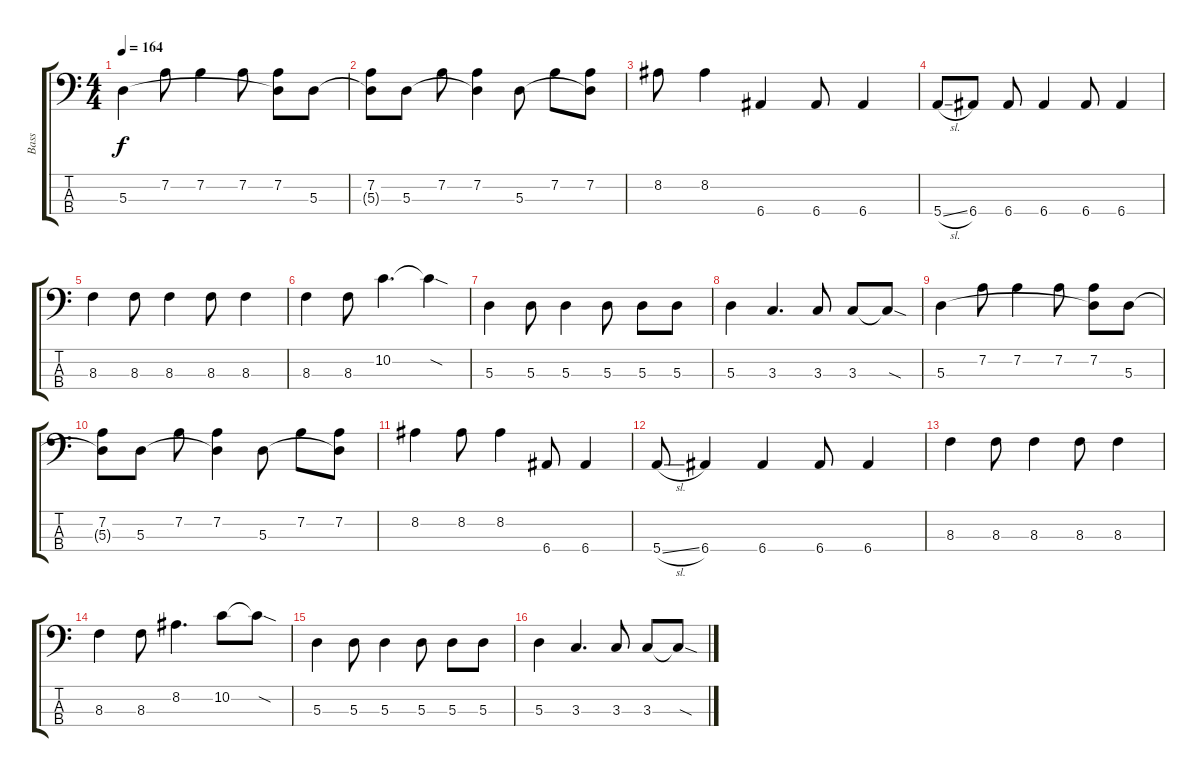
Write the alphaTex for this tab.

\track ("Bass" "Bass") {instrument electricbassfinger}
\staff {score tabs}
\tuning (G2 D2 A1 E1) {hide}
\ts (4 4)
\section ("" "")
\tempo 164
\clef f4
\ks c
5.3.4{dy f} 7.2.8 7.2.4 7.2.8 (7.2 5.3{t}).8 5.3.8 |
(7.2 5.3{t}).8 5.3.8 7.2.8 (7.2 5.3{t}).4 5.3.8 7.2.8 (7.2 5.3{t}).8 |
8.2.8 8.2.4 6.4.4 6.4.8 6.4.4 |
5.4{sl}.8 6.4.8 6.4.8 6.4.4 6.4.8 6.4.4 |
8.3.4 8.3.8 8.3.4 8.3.8 8.3.4 |
8.3.4 8.3.8 10.2.4{d} 10.2{sod t}.4 |
5.3.4 5.3.8 5.3.4 5.3.8 5.3.8 5.3.8 |
5.3.4 3.3.4{d} 3.3.8 3.3.8 3.3{sod t}.8 |
5.3.4 7.2.8 7.2.4 7.2.8 (7.2 5.3{t}).8 5.3.8 |
(7.2 5.3{t}).8 5.3.8 7.2.8 (7.2 5.3{t}).4 5.3.8 7.2.8 (7.2 5.3{t}).8 |
8.2.4 8.2.8 8.2.4 6.4.8 6.4.4 |
5.4{sl}.8 6.4.4 6.4.4 6.4.8 6.4.4 |
8.3.4 8.3.8 8.3.4 8.3.8 8.3.4 |
8.3.4 8.3.8 8.2.4{d} 10.2.8 10.2{sod t}.8 |
5.3.4 5.3.8 5.3.4 5.3.8 5.3.8 5.3.8 |
5.3.4 3.3.4{d} 3.3.8 3.3.8 3.3{sod t}.8
